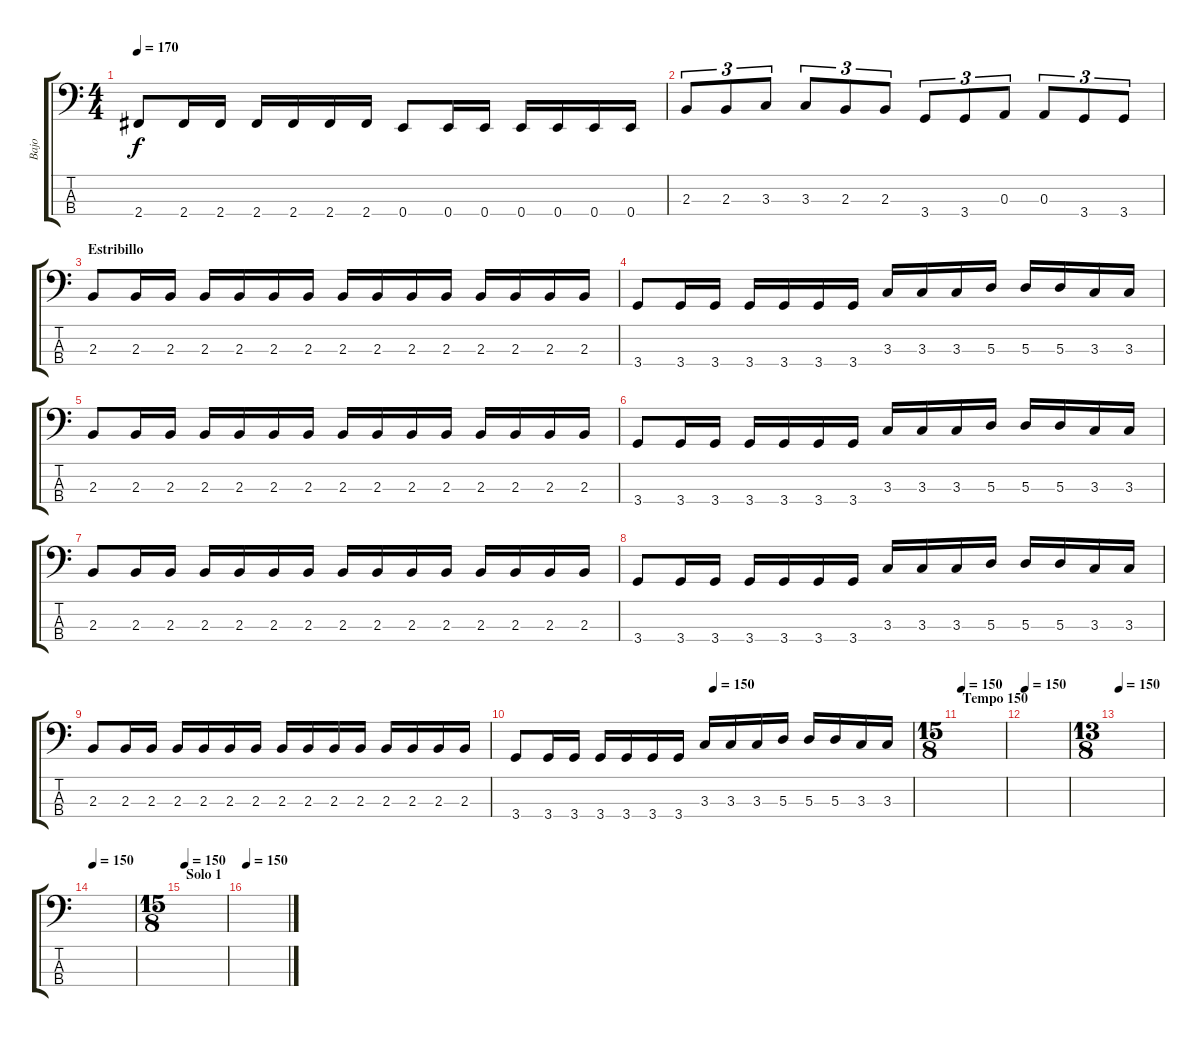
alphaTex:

\track ("Bajo" "Bajo") {instrument electricbassfinger}
\staff {score tabs}
\tuning (G2 D2 A1 E1) {hide}
\ts (4 4)
\tempo 170
\clef f4
\ks c
2.4.8{dy f} 2.4.16 2.4.16 2.4.16 2.4.16 2.4.16 2.4.16 0.4.8 0.4.16 0.4.16 0.4.16 0.4.16 0.4.16 0.4.16 |
2.3.8{tu (3 2)} 2.3.8{tu (3 2)} 3.3.8{tu (3 2)} 3.3.8{tu (3 2)} 2.3.8{tu (3 2)} 2.3.8{tu (3 2)} 3.4.8{tu (3 2)} 3.4.8{tu (3 2)} 0.3.8{tu (3 2)} 0.3.8{tu (3 2)} 3.4.8{tu (3 2)} 3.4.8{tu (3 2)} |
\section ("" "Estribillo")
2.3.8 2.3.16 2.3.16 2.3.16 2.3.16 2.3.16 2.3.16 2.3.16 2.3.16 2.3.16 2.3.16 2.3.16 2.3.16 2.3.16 2.3.16 |
3.4.8 3.4.16 3.4.16 3.4.16 3.4.16 3.4.16 3.4.16 3.3.16 3.3.16 3.3.16 5.3.16 5.3.16 5.3.16 3.3.16 3.3.16 |
2.3.8 2.3.16 2.3.16 2.3.16 2.3.16 2.3.16 2.3.16 2.3.16 2.3.16 2.3.16 2.3.16 2.3.16 2.3.16 2.3.16 2.3.16 |
3.4.8 3.4.16 3.4.16 3.4.16 3.4.16 3.4.16 3.4.16 3.3.16 3.3.16 3.3.16 5.3.16 5.3.16 5.3.16 3.3.16 3.3.16 |
2.3.8 2.3.16 2.3.16 2.3.16 2.3.16 2.3.16 2.3.16 2.3.16 2.3.16 2.3.16 2.3.16 2.3.16 2.3.16 2.3.16 2.3.16 |
3.4.8 3.4.16 3.4.16 3.4.16 3.4.16 3.4.16 3.4.16 3.3.16 3.3.16 3.3.16 5.3.16 5.3.16 5.3.16 3.3.16 3.3.16 |
2.3.8 2.3.16 2.3.16 2.3.16 2.3.16 2.3.16 2.3.16 2.3.16 2.3.16 2.3.16 2.3.16 2.3.16 2.3.16 2.3.16 2.3.16 |
\tempo (150 0.5)
3.4.8 3.4.16 3.4.16 3.4.16 3.4.16 3.4.16 3.4.16 3.3.16 3.3.16 3.3.16 5.3.16 5.3.16 5.3.16 3.3.16 3.3.16 |
\ts (15 8)
\section ("" "Tempo 150")
\tempo 150
|
\tempo 150
|
\ts (13 8)
\tempo 150
|
\tempo 150
|
\ts (15 8)
\section ("" "Solo 1")
\tempo 150
|
\tempo 150
